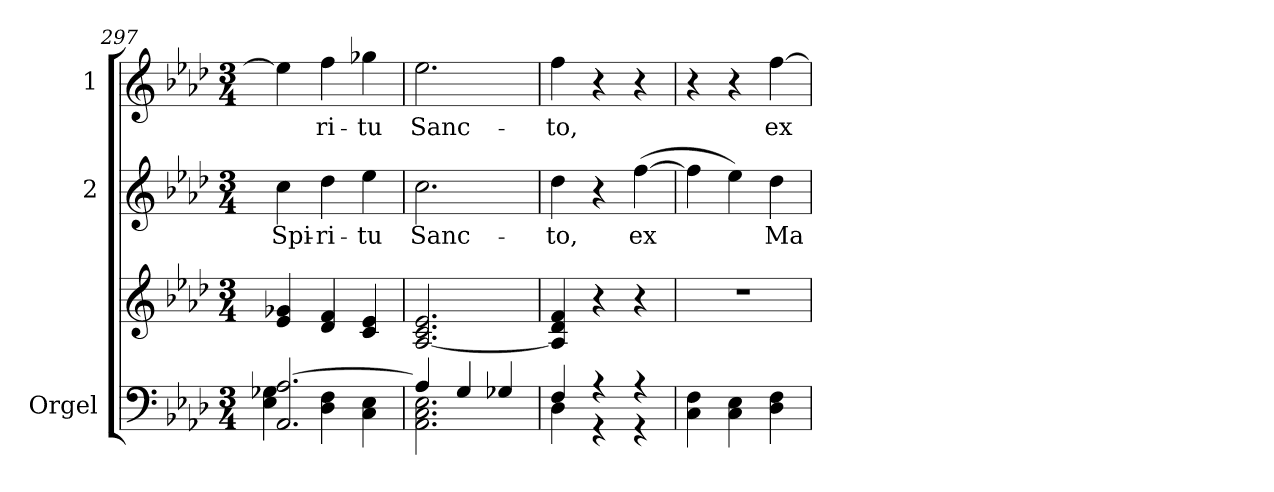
**kern	**kern	**kern	**text	**kern	**text
*part3	*part3	*part2	*part2	*part1	*part1
*staff4	*staff3	*staff2	*staff2	*staff1	*staff1
*I"Orgel	*	*I"2	*	*I"1	*
*I'Org.	*	*	*	*	*
*clefF4	*clefG2	*clefG2	*	*clefG2	*
*k[b-e-a-d-]	*k[b-e-a-d-]	*k[b-e-a-d-]	*	*k[b-e-a-d-]	*
*A-:	*A-:	*A-:	*	*A-:	*
*M3/4	*M3/4	*M3/4	*	*M3/4	*
=297	=297	=297	=297	=297	=297
*^	*	*	*	*	*
!	!	!	!	!LO:LY:b	!	!
2.AA-/ [>2.A-/	4E-\ 4G-X\	4e-/ 4g-X/	4cc\	Spi-	4ee-\]	.
!	!	!	!	!LO:LY:b	!	!LO:LY:b
.	4D-\ 4F\	4d-/ 4f/	4dd-\	-ri-	4ff\	-ri-
!	!	!	!	!LO:LY:b	!	!LO:LY:b
.	4C\ 4E-\	4c/ 4e-/	4ee-\	-tu	4gg-X\	-tu
=298	=298	=298	=298	=298	=298	=298
!	!	!	!	!LO:LY:b	!	!LO:LY:b
4A-/]	2.AA-\ 2.C\ 2.E-\	[2.A-/ 2.c/ 2.e-/	2.cc\	Sanc-	2.ee-\	Sanc-
4G/	.	.	.	.	.	.
4G-X/	.	.	.	.	.	.
=299	=299	=299	=299	=299	=299	=299
!	!	!	!	!LO:LY:b	!	!LO:LY:b
4F/	4D-\	4A-/] 4d-/ 4f/	4dd-\	-to,	4ff\	-to,
4r	4r	4r	4r	.	4r	.
!	!	!	!	!LO:LY:b	!	!
4r	4r	4r	(>[4ff\	ex	4r	.
*v	*v	*	*	*	*	*
=300	=300	=300	=300	=300	=300
4C\ 4F\	2.r	4ff\]	.	4r	.
4C\ 4E-\	.	4ee-\)	.	4r	.
!	!	!	!LO:LY:b	!	!LO:LY:b
4D-\ 4F\	.	4dd-\	Ma-	[4ff\	ex
=	=	=	=	=	=
*-	*-	*-	*-	*-	*-
